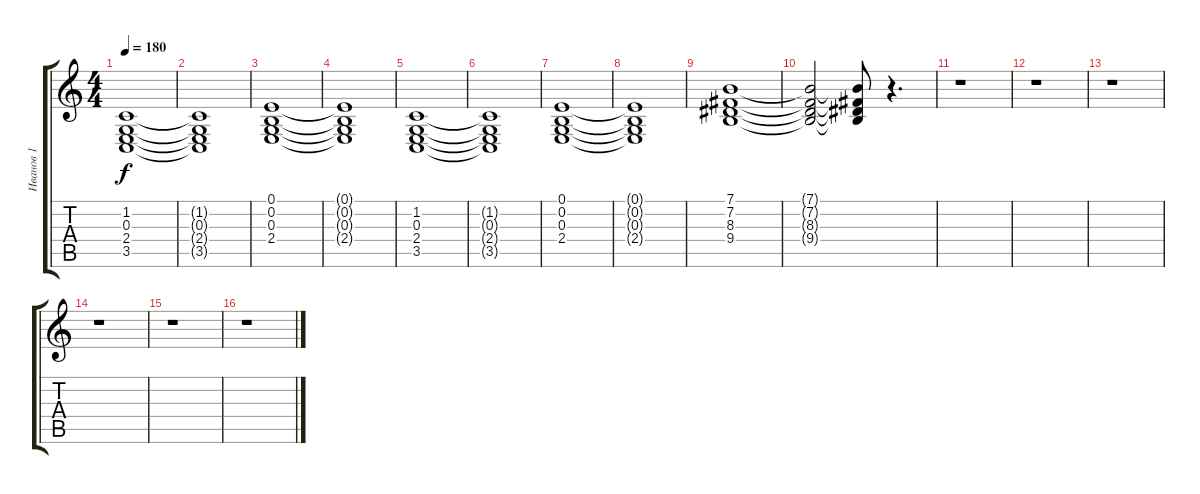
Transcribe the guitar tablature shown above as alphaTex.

\track ("Иванов 1" "Иванов 1") {instrument stringensemble1}
\staff {score tabs}
\tuning (E4 B3 G3 D3 A2 E2) {hide}
\ts (4 4)
\tempo 180
\clef g2
\ks c
(1.2 0.3 2.4 3.5).1{dy f} |
(1.2{t} 0.3{t} 2.4{t} 3.5{t}).1 |
(0.1 0.2 0.3 2.4).1 |
(0.1{t} 0.2{t} 0.3{t} 2.4{t}).1 |
(1.2 0.3 2.4 3.5).1 |
(1.2{t} 0.3{t} 2.4{t} 3.5{t}).1 |
(0.1 0.2 0.3 2.4).1 |
(0.1{t} 0.2{t} 0.3{t} 2.4{t}).1 |
(7.1 7.2 8.3 9.4).1 |
(7.1{t} 7.2{t} 8.3{t} 9.4{t}).2 (7.1{t} 7.2{t} 8.3{t} 9.4{t}).8 r.4{d} |
r.1 |
r.1 |
r.1 |
r.1 |
r.1 |
r.1
